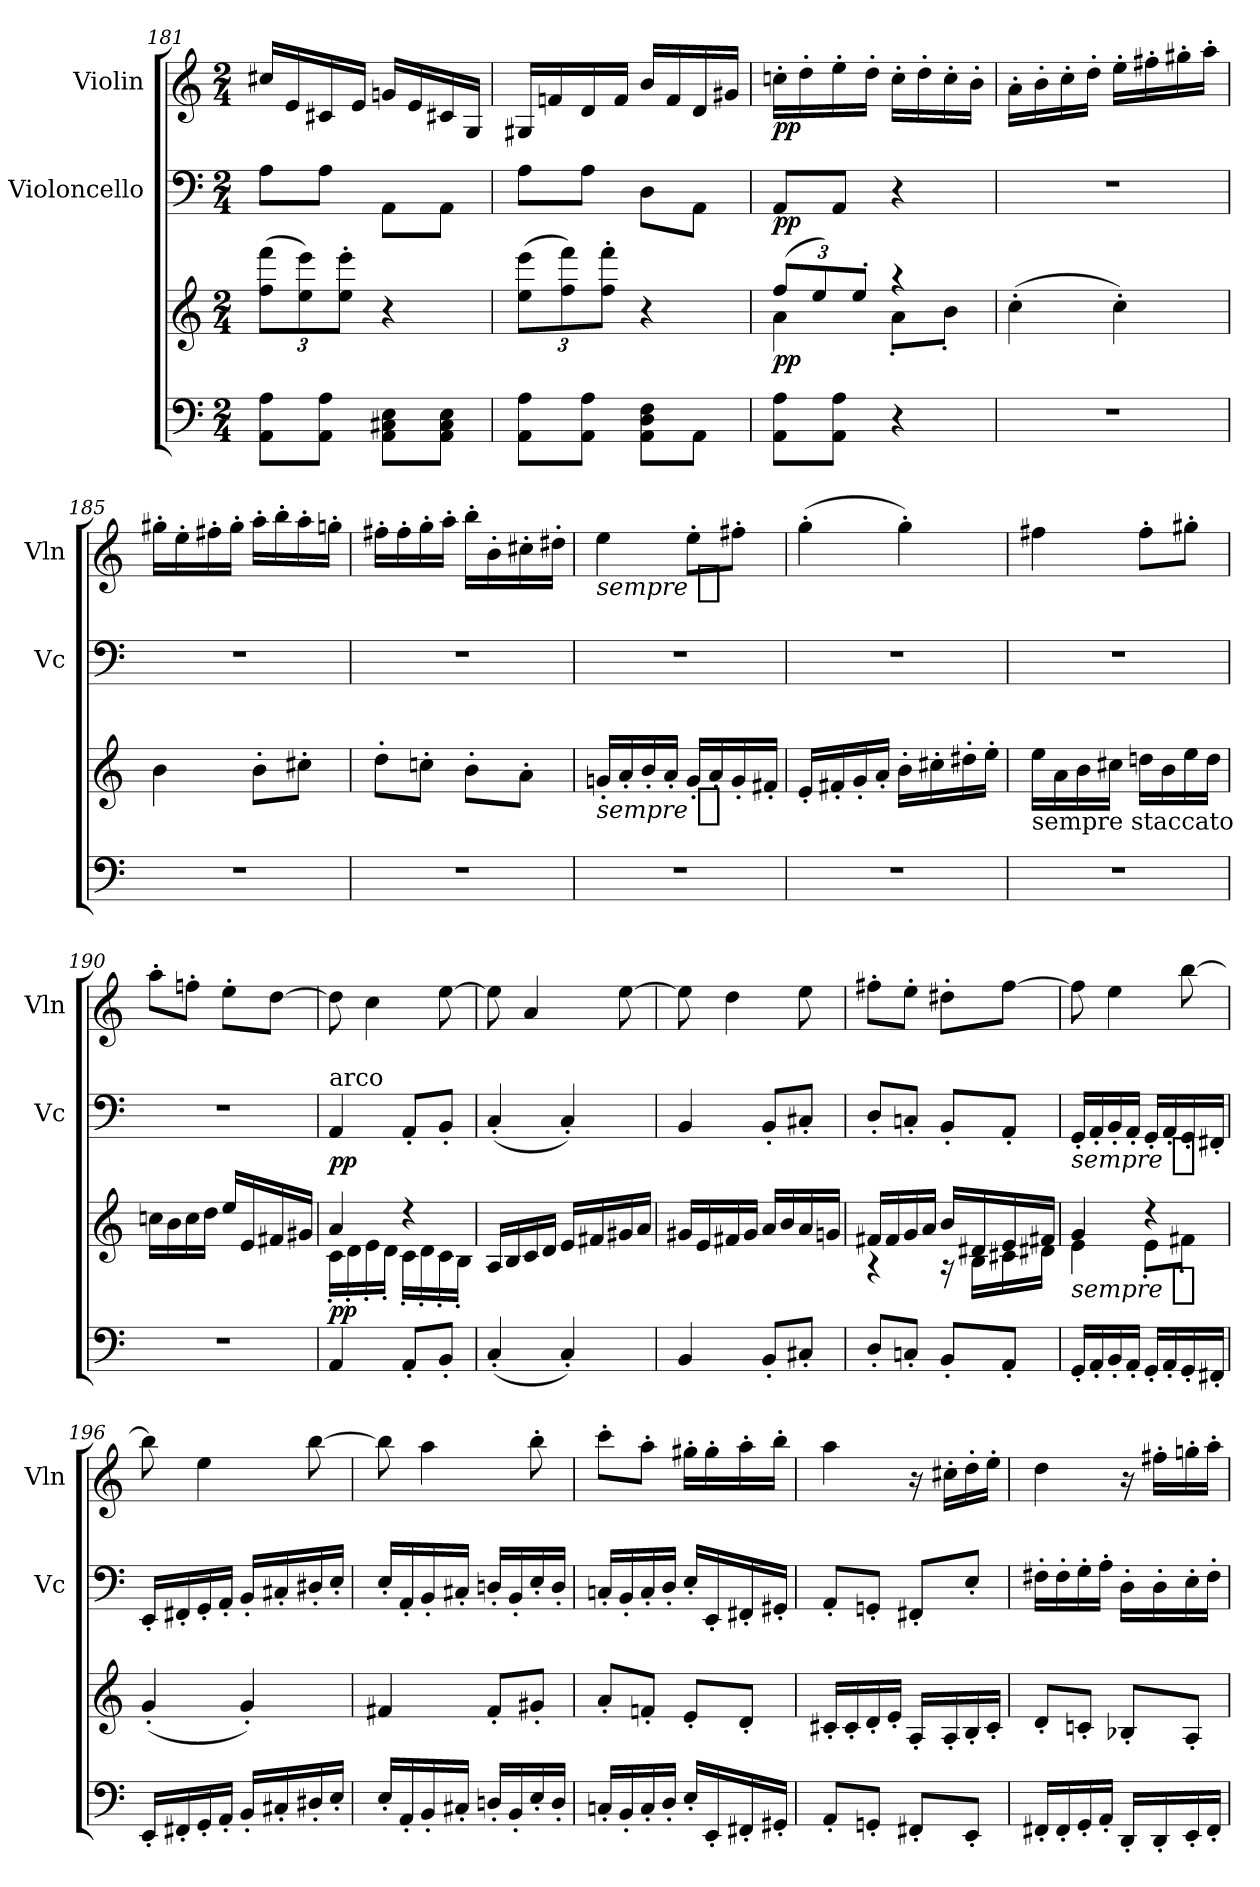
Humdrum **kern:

**kern	**kern	**dynam	**kern	**dynam	**kern	**dynam
*part3	*part3	*part3	*part2	*part2	*part1	*part1
*staff4	*staff3	*staff3/4	*staff2	*staff2	*staff1	*staff1
*	*	*	*I"Violoncello	*	*I"Violin	*
*	*	*	*I'Vc	*	*I'Vln	*
*clefF4	*clefG2	*	*clefF4	*	*clefG2	*
*k[]	*k[]	*	*k[]	*	*k[]	*
*M2/4	*M2/4	*	*M2/4	*	*M2/4	*
*	*Xbrackettup	*	*	*	*	*
=181	=181	=181	=181	=181	=181	=181
!	!	!LO:DY:b	!	!LO:DY:b	!	!LO:DY:b
8AA\ 8A\L	(>12ff\ 12fff\L	dim.	8A\L	dim.	16cc#X/LL	dim.
.	.	.	.	.	16e/	.
.	12ee\ 12eee\)	.	.	.	.	.
8AA\ 8A\J	.	.	8A\J	.	16c#X/	.
.	12ee'\ 12eee'\J	.	.	.	.	.
.	.	.	.	.	16e/JJ	.
8AA\ 8C#X\ 8E\L	4r	.	8AA\L	.	16gn/LL	.
.	.	.	.	.	16e/	.
8AA\ 8C#\ 8E\J	.	.	8AA\J	.	16c#X/	.
.	.	.	.	.	16G/JJ	.
=182	=182	=182	=182	=182	=182	=182
8AA\ 8A\L	(>12ee\ 12eee\L	.	8A\L	.	16G#X/LL	.
.	.	.	.	.	16fn/	.
.	12ff\ 12fff\)	.	.	.	.	.
8AA\ 8A\J	.	.	8A\J	.	16d/	.
.	12ff'\ 12fff'\J	.	.	.	.	.
.	.	.	.	.	16f/JJ	.
8AA\ 8D\ 8F\L	4r	.	8D\L	.	16b/LL	.
.	.	.	.	.	16f/	.
8AA\J	.	.	8AA\J	.	16d/	.
.	.	.	.	.	16g#X/JJ	.
=183	=183	=183	=183	=183	=183	=183
*	*^	*	*	*	*	*
!	!	!	!LO:DY:b	!	!LO:DY:b	!	!LO:DY:b
8AA\ 8A\L	(>12ff/L	4a\	pp	8AA/L	pp	16ccn'\LL	pp
.	.	.	.	.	.	16dd'\	.
.	12ee/)	.	.	.	.	.	.
8AA\ 8A\J	.	.	.	8AA/J	.	16ee'\	.
.	12ee'/J	.	.	.	.	.	.
.	.	.	.	.	.	16dd'\JJ	.
4r	4r	8a'\L	.	4r	.	16cc'\LL	.
.	.	.	.	.	.	16dd'\	.
.	.	8b'\J	.	.	.	16cc'\	.
.	.	.	.	.	.	16b'\JJ	.
*	*v	*v	*	*	*	*	*
=184	=184	=184	=184	=184	=184	=184
2r	(>4cc'\	.	2r	.	16a'\LL	.
.	.	.	.	.	16b'\	.
.	.	.	.	.	16cc'\	.
.	.	.	.	.	16dd'\JJ	.
.	4cc'\)	.	.	.	16ee'\LL	.
.	.	.	.	.	16ff#X'\	.
.	.	.	.	.	16gg#X'\	.
.	.	.	.	.	16aa'\JJ	.
=185	=185	=185	=185	=185	=185	=185
2r	4b\	.	2r	.	16gg#X'\LL	.
.	.	.	.	.	16ee'\	.
.	.	.	.	.	16ff#X'\	.
.	.	.	.	.	16gg#'\JJ	.
.	8b'\L	.	.	.	16aa'\LL	.
.	.	.	.	.	16bb'\	.
.	8cc#X'\J	.	.	.	16aa'\	.
.	.	.	.	.	16ggn'\JJ	.
=186	=186	=186	=186	=186	=186	=186
2r	8dd'\L	.	2r	.	16ff#X'\LL	.
.	.	.	.	.	16ff#'\	.
.	8ccn'\J	.	.	.	16gg'\	.
.	.	.	.	.	16aa'\JJ	.
.	8b'\L	.	.	.	16bb'\LL	.
.	.	.	.	.	16b'\	.
.	8a'\J	.	.	.	16cc#X'\	.
.	.	.	.	.	16dd#X'\JJ	.
=187	=187	=187	=187	=187	=187	=187
!	!	!LO:DY:b:t=sempre %s	!	!	!	!LO:DY:b:t=sempre %s
2r	16gn'/LL	pp	2r	.	4ee\	pp
.	16a'/	.	.	.	.	.
.	16b'/	.	.	.	.	.
.	16a'/JJ	.	.	.	.	.
.	16g'/LL	.	.	.	8ee'\L	.
.	16a'/	.	.	.	.	.
.	16g'/	.	.	.	8ff#X'\J	.
.	16f#X'/JJ	.	.	.	.	.
=188	=188	=188	=188	=188	=188	=188
2r	16e'/LL	.	2r	.	(>4gg'\	.
.	16f#X'/	.	.	.	.	.
.	16g'/	.	.	.	.	.
.	16a'/JJ	.	.	.	.	.
.	16b'\LL	.	.	.	4gg'\)	.
.	16cc#X'\	.	.	.	.	.
.	16dd#X'\	.	.	.	.	.
.	16ee'\JJ	.	.	.	.	.
=189	=189	=189	=189	=189	=189	=189
!	!LO:TX:b:t=sempre staccato	!	!	!	!	!
2r	16ee\LL	.	2r	.	4ff#X\	.
.	16a\	.	.	.	.	.
.	16b\	.	.	.	.	.
.	16cc#X\JJ	.	.	.	.	.
.	16ddn\LL	.	.	.	8ff#'\L	.
.	16b\	.	.	.	.	.
.	16ee\	.	.	.	8gg#X'\J	.
.	16dd\JJ	.	.	.	.	.
=190	=190	=190	=190	=190	=190	=190
2r	16ccn\LL	.	2r	.	8aa'\L	.
.	16b\	.	.	.	.	.
.	16cc\	.	.	.	8ffn'\J	.
.	16dd\JJ	.	.	.	.	.
.	16ee/LL	.	.	.	8ee'\L	.
.	16e/	.	.	.	.	.
.	16f#X/	.	.	.	[8dd\J	.
.	16g#X/JJ	.	.	.	.	.
=191	=191	=191	=191	=191	=191	=191
*	*^	*	*	*	*	*
!	!	!	!	!LO:TX:a:t=arco	!	!	!
!	!	!	!LO:DY:b	!	!LO:DY:b	!	!
4AA/	4a/	16c'\LL	pp	4AA/	pp	8dd\]	.
.	.	16d'\	.	.	.	.	.
.	.	16e'\	.	.	.	4cc\	.
.	.	16d'\JJ	.	.	.	.	.
8AA'/L	4r	16c'\LL	.	8AA'/L	.	.	.
.	.	16d'\	.	.	.	.	.
8BB'/J	.	16c'\	.	8BB'/J	.	[8ee\	.
.	.	16B'\JJ	.	.	.	.	.
*	*v	*v	*	*	*	*	*
=192	=192	=192	=192	=192	=192	=192
(<4C'/	16A/LL	.	(<4C'/	.	8ee\]	.
.	16B/	.	.	.	.	.
.	16c/	.	.	.	4a/	.
.	16d/JJ	.	.	.	.	.
4C'/)	16e/LL	.	4C'/)	.	.	.
.	16f#X/	.	.	.	.	.
.	16g#X/	.	.	.	[8ee\	.
.	16a/JJ	.	.	.	.	.
=193	=193	=193	=193	=193	=193	=193
4BB/	16g#X/LL	.	4BB/	.	8ee\]	.
.	16e/	.	.	.	.	.
.	16f#X/	.	.	.	4dd\	.
.	16g#/JJ	.	.	.	.	.
8BB'/L	16a/LL	.	8BB'/L	.	.	.
.	16b/	.	.	.	.	.
8C#X'/J	16a/	.	8C#X'/J	.	8ee\	.
.	16gn/JJ	.	.	.	.	.
=194	=194	=194	=194	=194	=194	=194
*	*^	*	*	*	*	*
8D'/L	16f#X/LL	4r	.	8D'/L	.	8ff#X'\L	.
.	16f#/	.	.	.	.	.	.
8Cn'/J	16g/	.	.	8Cn'/J	.	8ee'\J	.
.	16a/JJ	.	.	.	.	.	.
8BB'/L	16b/LL	16r	.	8BB'/L	.	8dd#X'\L	.
.	16d#X/	16B\LL	.	.	.	.	.
8AA'/J	16e/	16c#X\	.	8AA'/J	.	[8ff#\J	.
.	16f#X/JJ	16d#X\JJ	.	.	.	.	.
=195	=195	=195	=195	=195	=195	=195	=195
!	!	!	!LO:DY:b:t=sempre %s	!	!LO:DY:b:t=sempre %s	!	!
16GG'/LL	4g/	4e\	pp	16GG'/LL	pp	8ff#\]	.
16AA'/	.	.	.	16AA'/	.	.	.
16BB'/	.	.	.	16BB'/	.	4ee\	.
16AA'/JJ	.	.	.	16AA'/JJ	.	.	.
16GG'/LL	4r	8e'\L	.	16GG'/LL	.	.	.
16AA'/	.	.	.	16AA'/	.	.	.
16GG'/	.	8f#X'\J	.	16GG'/	.	[8bb\	.
16FF#X'/JJ	.	.	.	16FF#X'/JJ	.	.	.
*	*v	*v	*	*	*	*	*
=196	=196	=196	=196	=196	=196	=196
16EE'/LL	(<4g'/	.	16EE'/LL	.	8bb\]	.
16FF#X'/	.	.	16FF#X'/	.	.	.
16GG'/	.	.	16GG'/	.	4ee\	.
16AA'/JJ	.	.	16AA'/JJ	.	.	.
16BB'/LL	4g'/)	.	16BB'/LL	.	.	.
16C#X'/	.	.	16C#X'/	.	.	.
16D#X'/	.	.	16D#X'/	.	[8bb\	.
16E'/JJ	.	.	16E'/JJ	.	.	.
=197	=197	=197	=197	=197	=197	=197
16E'/LL	4f#X/	.	16E'/LL	.	8bb\]	.
16AA'/	.	.	16AA'/	.	.	.
16BB'/	.	.	16BB'/	.	4aa\	.
16C#X'/JJ	.	.	16C#X'/JJ	.	.	.
16Dn'/LL	8f#'/L	.	16Dn'/LL	.	.	.
16BB'/	.	.	16BB'/	.	.	.
16E'/	8g#X'/J	.	16E'/	.	8bb'\	.
16D'/JJ	.	.	16D'/JJ	.	.	.
=198	=198	=198	=198	=198	=198	=198
16Cn'/LL	8a'/L	.	16Cn'/LL	.	8ccc'\L	.
16BB'/	.	.	16BB'/	.	.	.
16C'/	8fn'/J	.	16C'/	.	8aa'\J	.
16D'/JJ	.	.	16D'/JJ	.	.	.
16E'/LL	8e'/L	.	16E'/LL	.	16gg#X'\LL	.
16EE'/	.	.	16EE'/	.	16gg#'\	.
16FF#X'/	8d'/J	.	16FF#X'/	.	16aa'\	.
16GG#X'/JJ	.	.	16GG#X'/JJ	.	16bb'\JJ	.
=199	=199	=199	=199	=199	=199	=199
8AA'/L	16c#X'/LL	.	8AA'/L	.	4aa\	.
.	16c#'/	.	.	.	.	.
8GGn'/J	16d'/	.	8GGn'/J	.	.	.
.	16e'/JJ	.	.	.	.	.
8FF#X'/L	16A'/LL	.	8FF#X'/L	.	16r	.
.	16A'/	.	.	.	16cc#X'\LL	.
8EE'/J	16B'/	.	8E'/J	.	16dd'\	.
.	16c#'/JJ	.	.	.	16ee'\JJ	.
=200	=200	=200	=200	=200	=200	=200
16FF#X'/LL	8d'/L	.	16F#X'\LL	.	4dd\	.
16FF#'/	.	.	16F#'\	.	.	.
16GG'/	8cn'/J	.	16G'\	.	.	.
16AA'/JJ	.	.	16A'\JJ	.	.	.
16DD'/LL	8B-X'/L	.	16D'\LL	.	16r	.
16DD'/	.	.	16D'\	.	16ff#X'\LL	.
16EE'/	8A'/J	.	16E'\	.	16ggn'\	.
16FF#'/JJ	.	.	16F#'\JJ	.	16aa'\JJ	.
=	=	=	=	=	=	=
*-	*-	*-	*-	*-	*-	*-
